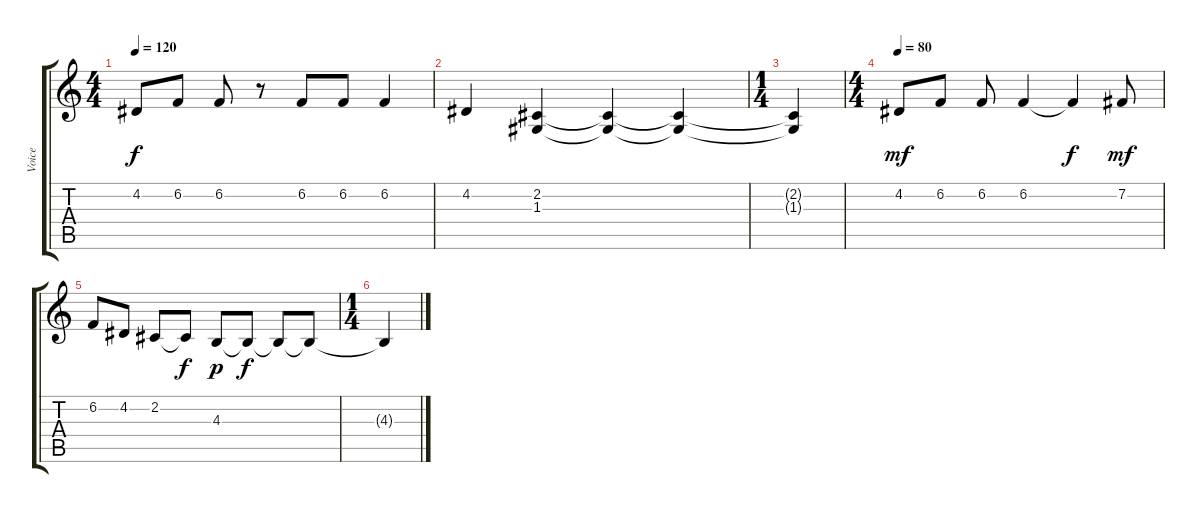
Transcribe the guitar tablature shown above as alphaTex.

\track ("Voice" "Voice") {instrument violin}
\staff {score tabs}
\tuning (E4 B3 G3 D3 A2 E2) {hide}
\ts (4 4)
\tempo 120
\clef g2
\ks c
4.2.8{dy f} 6.2.8 6.2.8 r.8 6.2.8 6.2.8 6.2.4 |
4.2.4 (2.2 1.3).4 (2.2{t} 1.3{t}).4 (2.2{t} 1.3{t}).4 |
\ts (1 4)
(2.2{t} 1.3{t}).4 |
\ts (4 4)
\tempo 80
4.2.8{dy mf} 6.2.8 6.2.8 6.2.4 6.2{t}.4{dy f} 7.2.8{dy mf} |
6.2.8 4.2.8 2.2.8 2.2{t}.8{dy f} 4.3.8{dy p volume 16} 4.3{t}.8{dy f} 4.3{t}.8 4.3{t}.8 |
\ts (1 4)
4.3{t}.4
